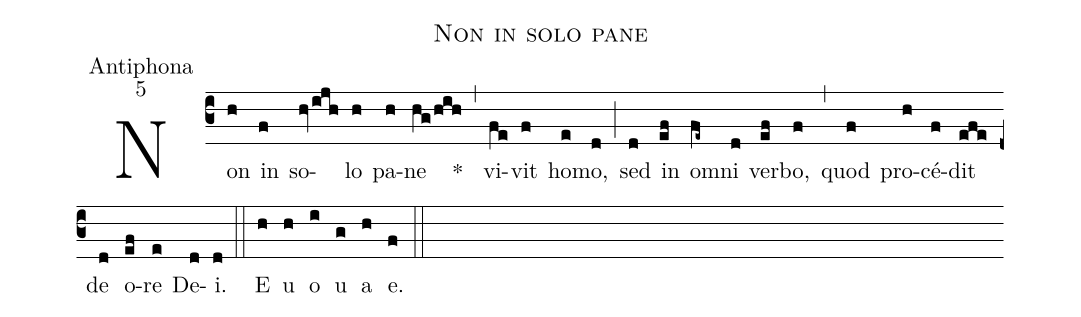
name:Non in solo pane;
office-part:Antiphona;
mode:5;
%%
(c3) Non(h) in(f) so(hv/ijh)lo(h) pa(h)ne(hg/hih) *(,) vi(fe)vit(f) ho(e)mo,(d) (;) sed(d) in(ef) om(fe~)ni(d) ver(ef)bo,(f) (,) quod(f) pro(h)cé(f)dit(efe) de(d) o(ef)re(e) De(d)i.(d) (::) E(h) u(h) o(i) u(g) a(h) e.(f) (::)
